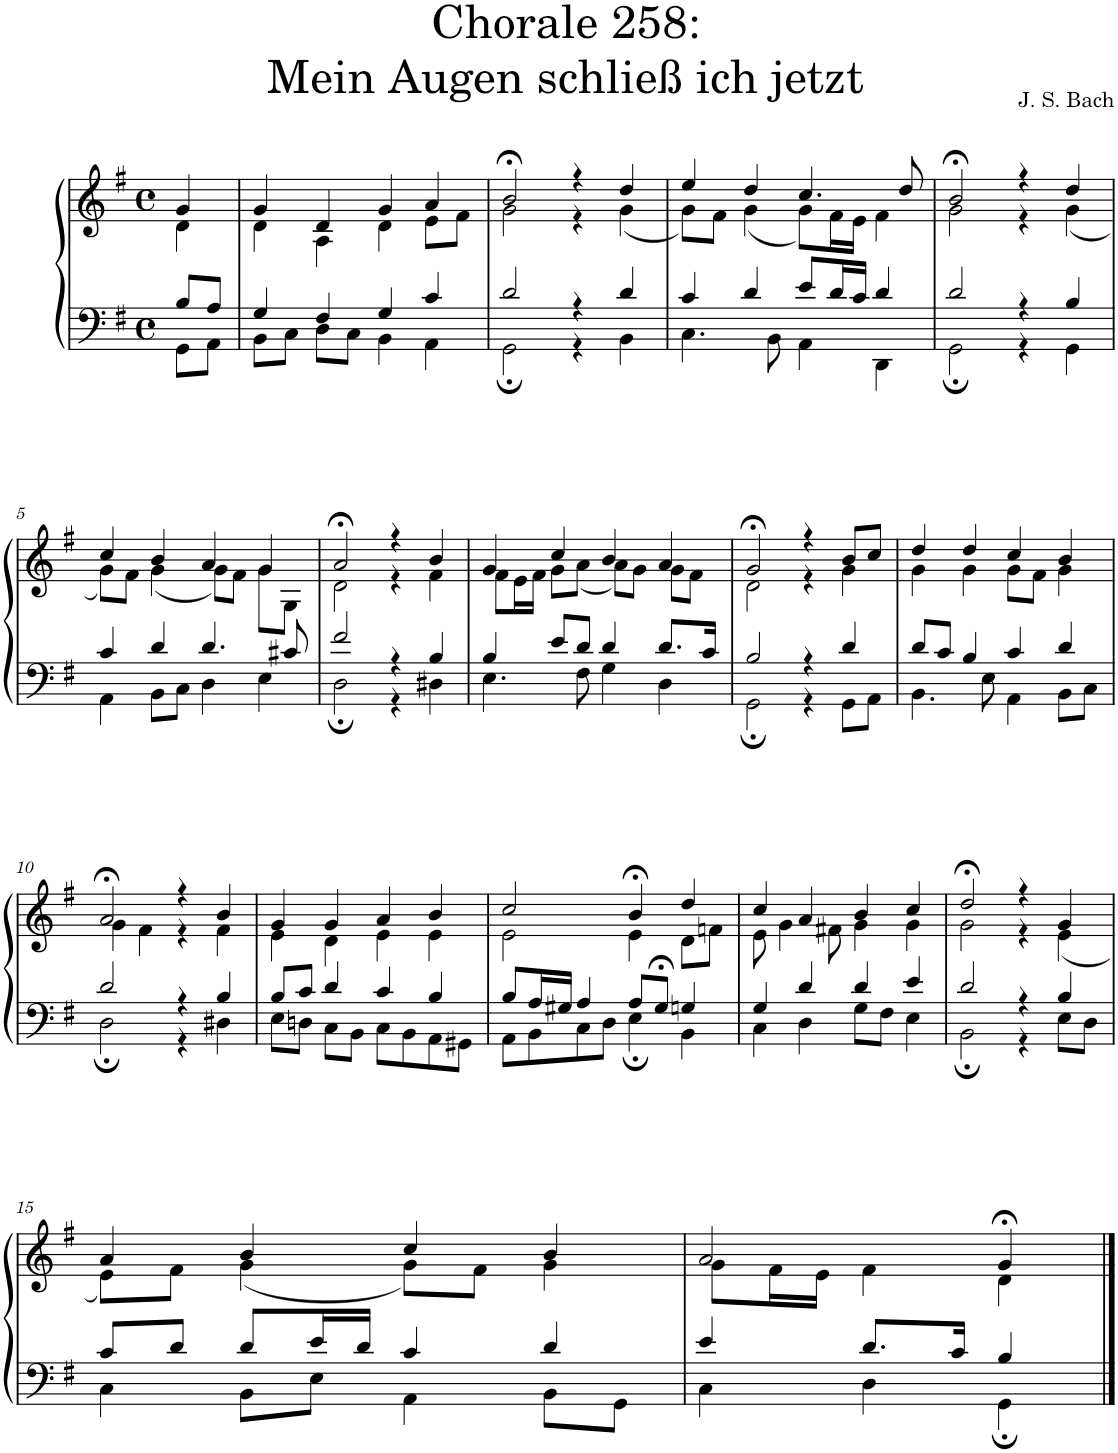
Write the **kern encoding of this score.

**kern	**kern
*part1	*part1
*staff2	*staff1
*I"S,A	*
*clefF4	*clefG2
*k[f#]	*k[f#]
*M4/4	*M4/4
*met(c)	*met(c)
=	=
*^	*^
8B/L	8GG\L	4g/	4d\
8A/J	8AA\J	.	.
=1	=1	=1	=1
4G/	8BB\L	4g/	4d\
.	8C\J	.	.
4F#/	8D\L	4d/	4A\
.	8C\J	.	.
4G/	4BB\	4g/	4d\
4c/	4AA\	4a/	8e\L
.	.	.	8f#\J
=2	=2	=2	=2
2d/	2GG;\	2b;</	2g\
4r	4r	4r	4r
4d/	4BB\	4dd/	(<4g\
=3	=3	=3	=3
4c/	4.C\	4ee/	8g\L)
.	.	.	8f#\J
4d/	.	4dd/	(<4g\
.	8BB\	.	.
8e/L	4AA\	4.cc/	8g\L)
16d/L	.	.	16f#\L
16c/JJ	.	.	16e\JJ
4d/	4DD\	.	4f#\
.	.	8dd/	.
=4	=4	=4	=4
2d/	2GG;\	2b;</	2g\
4r	4r	4r	4r
4B/	4GG\	4dd/	(<4g\
!!LO:LB:g=z	!!
=5	=5	=5	=5
4c/	4AA\	4cc/	8g\L)
.	.	.	8f#\J
4d/	8BB\L	4b/	(<4g\
.	8C\J	.	.
4.d/	4D\	4a/	8g\L)
.	.	.	8f#\J
.	4E\	4g/	8g\L
8c#X/	.	.	8G\J
=6	=6	=6	=6
2f#/	2D;\	2a;</	2d\
4r	4r	4r	4r
4B/	4D#X\	4b/	4f#\
=7	=7	=7	=7
4B/	4.E\	4g/	8f#\L
.	.	.	16e\L
.	.	.	16f#\JJ
8e/L	.	4cc/	8g\L
8d/J	8F#\	.	(<8a\J
4d/	4G\	4b/	8a\L)
.	.	.	8g\J
8.d/L	4D\	4a/	8g\L
.	.	.	8f#\J
16c/Jk	.	.	.
=8	=8	=8	=8
2B/	2GG;\	2g;</	2d\
4r	4r	4r	4r
4d/	8GG\L	8b/L	4g\
.	8AA\J	8cc/J	.
=9	=9	=9	=9
8d/L	4.BB\	4dd/	4g\
8c/J	.	.	.
4B/	.	4dd/	4g\
.	8E\	.	.
4c/	4AA\	4cc/	8g\L
.	.	.	8f#\J
4d/	8BB\L	4b/	4g\
.	8C\J	.	.
!!LO:LB:g=z	!!
=10	=10	=10	=10
2d/	2D;\	2a;</	4g\
.	.	.	4f#\
4r	4r	4r	4r
4B/	4D#X\	4b/	4f#\
=11	=11	=11	=11
8B/L	8E\L	4g/	4e\
8c/J	8Dn\J	.	.
4d/	8C\L	4g/	4d\
.	8BB\J	.	.
4c/	8C\L	4a/	4e\
.	8BB\	.	.
4B/	8AA\	4b/	4e\
.	8GG#X\J	.	.
=12	=12	=12	=12
8B/L	8AA\L	2cc/	2e\
16A/L	8BB\	.	.
16G#X/JJ	.	.	.
4A/	8C\	.	.
.	8D\J	.	.
8A/L	4E;\	4b;</	4e\
8G#;</J	.	.	.
4Gn/	4BB\	4dd/	8d\L
.	.	.	8fn\J
=13	=13	=13	=13
4G/	4C\	4cc/	8e\
.	.	.	4g\
4d/	4D\	4a/	.
.	.	.	8f#X\
4d/	8G\L	4b/	4g\
.	8F#\J	.	.
4e/	4E\	4cc/	4g\
=14	=14	=14	=14
2d/	2BB;\	2dd;</	2g\
4r	4r	4r	4r
4B/	8E\L	4g/	(<4e\
.	8D\J	.	.
!!LO:LB:g=z	!!
=15	=15	=15	=15
8c/L	4C\	4a/	8e\L)
8d/J	.	.	8f#\J
8d/L	8BB\L	4b/	(<4g\
16e/L	8E\J	.	.
16d/JJ	.	.	.
4c/	4AA\	4cc/	8g\L)
.	.	.	8f#\J
4d/	8BB\L	4b/	4g\
.	8GG\J	.	.
=16	=16	=16	=16
4e/	4C\	2a/	8g\L
.	.	.	16f#\L
.	.	.	16e\JJ
8.d/L	4D\	.	4f#\
16c/Jk	.	.	.
4B/	4GG;\	4g;</	4d\
*v	*v	*	*
*	*v	*v
==	==
*-	*-
